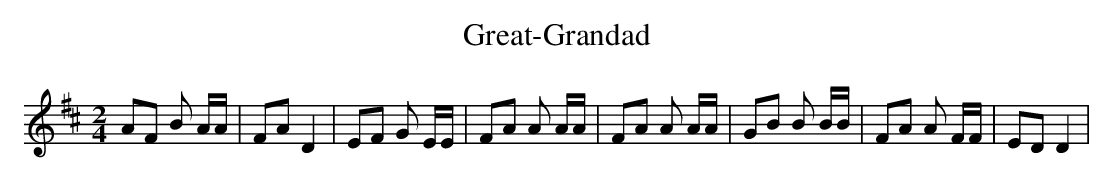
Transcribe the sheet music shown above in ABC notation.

X:1
T:Great-Grandad
M:2/4
L:1/8
K:D
 AF B A/2A/2| FA D2| EF G E/2E/2| FA A A/2A/2| FA A A/2A/2| GB B B/2B/2|\
 FA A F/2F/2| ED D2|
